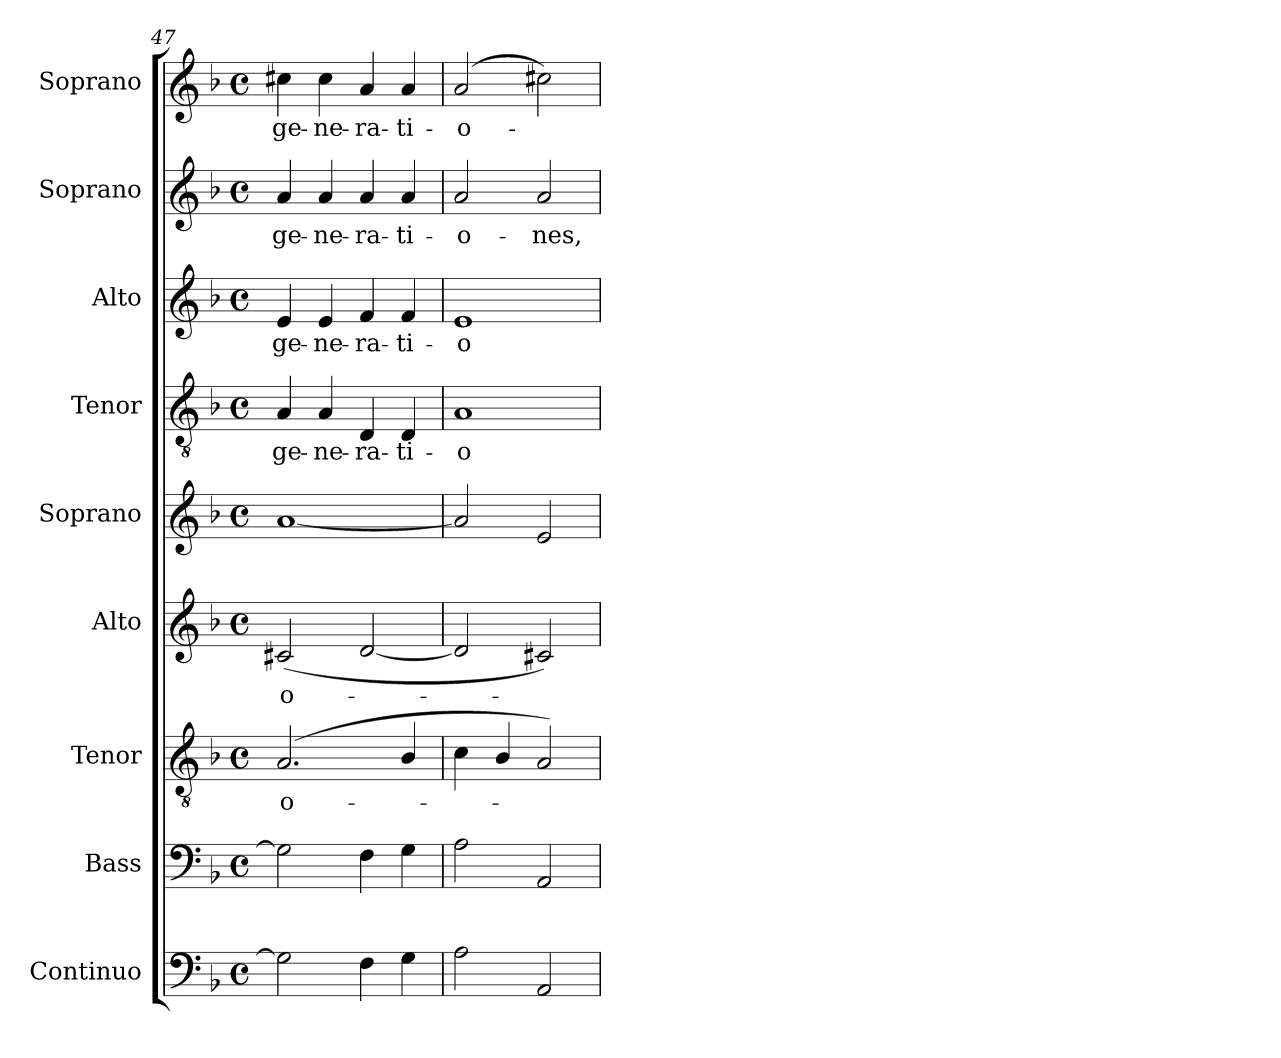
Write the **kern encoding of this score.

**kern	**kern	**kern	**text	**kern	**text	**kern	**kern	**text	**kern	**text	**kern	**text	**kern	**text
*part9	*part8	*part7	*part7	*part6	*part6	*part5	*part4	*part4	*part3	*part3	*part2	*part2	*part1	*part1
*staff9	*staff8	*staff7	*staff7	*staff6	*staff6	*staff5	*staff4	*staff4	*staff3	*staff3	*staff2	*staff2	*staff1	*staff1
*I"Continuo	*I"Bass	*I"Tenor	*	*I"Alto	*	*I"Soprano	*I"Tenor	*	*I"Alto	*	*I"Soprano	*	*I"Soprano	*
*I'Cont.	*I'B.	*I'T.	*	*I'A.	*	*I'S.	*I'T.	*	*I'A.	*	*I'S.	*	*I'S.	*
*clefF4	*clefF4	*clefGv2	*	*clefG2	*	*clefG2	*clefGv2	*	*clefG2	*	*clefG2	*	*clefG2	*
*	*	*ITrd7c12	*	*	*	*	*ITrd7c12	*	*	*	*	*	*	*
*k[b-]	*k[b-]	*k[b-]	*	*k[b-]	*	*k[b-]	*k[b-]	*	*k[b-]	*	*k[b-]	*	*k[b-]	*
*F:	*F:	*F:	*	*F:	*	*F:	*F:	*	*F:	*	*F:	*	*F:	*
*M4/4	*M4/4	*M4/4	*	*M4/4	*	*M4/4	*M4/4	*	*M4/4	*	*M4/4	*	*M4/4	*
*met(c)	*met(c)	*met(c)	*	*met(c)	*	*met(c)	*met(c)	*	*met(c)	*	*met(c)	*	*met(c)	*
=47	=47	=47	=47	=47	=47	=47	=47	=47	=47	=47	=47	=47	=47	=47
!	!	!	!LO:LY:b:color=#000000	!	!	!	!	!	!	!	!	!	!	!
!	!	!	!	!	!LO:LY:b:color=#000000	!	!	!	!	!	!	!	!	!
!	!	!	!	!	!	!	!	!LO:LY:b:color=#000000	!	!	!	!	!	!
!	!	!	!	!	!	!	!	!	!	!LO:LY:b:color=#000000	!	!	!	!
!	!	!	!	!	!	!	!	!	!	!	!	!LO:LY:b:color=#000000	!	!
!	!	!	!	!	!	!	!	!	!	!	!	!	!	!LO:LY:b:color=#000000
2Gi\]	2Gi\]	(2.AAi/	-o-	(2c#Xi/	-o-	[<1ai	4AAi/	ge-	4ei/	ge-	4ai/	ge-	4cc#Xi\	ge-
!	!	!	!	!	!	!	!	!LO:LY:b:color=#000000	!	!	!	!	!	!
!	!	!	!	!	!	!	!	!	!	!LO:LY:b:color=#000000	!	!	!	!
!	!	!	!	!	!	!	!	!	!	!	!	!LO:LY:b:color=#000000	!	!
!	!	!	!	!	!	!	!	!	!	!	!	!	!	!LO:LY:b:color=#000000
.	.	.	.	.	.	.	4AAi/	-ne-	4ei/	-ne-	4ai/	-ne-	4cc#i\	-ne-
!	!	!	!	!	!	!	!	!LO:LY:b:color=#000000	!	!	!	!	!	!
!	!	!	!	!	!	!	!	!	!	!LO:LY:b:color=#000000	!	!	!	!
!	!	!	!	!	!	!	!	!	!	!	!	!LO:LY:b:color=#000000	!	!
!	!	!	!	!	!	!	!	!	!	!	!	!	!	!LO:LY:b:color=#000000
4Fi\	4Fi\	.	.	[<2di/	.	.	4DDi/	-ra-	4fi/	-ra-	4ai/	-ra-	4ai/	-ra-
!	!	!	!	!	!	!	!	!LO:LY:b:color=#000000	!	!	!	!	!	!
!	!	!	!	!	!	!	!	!	!	!LO:LY:b:color=#000000	!	!	!	!
!	!	!	!	!	!	!	!	!	!	!	!	!LO:LY:b:color=#000000	!	!
!	!	!	!	!	!	!	!	!	!	!	!	!	!	!LO:LY:b:color=#000000
4Gi\	4Gi\	4BB-i/	.	.	.	.	4DDi/	-ti-	4fi/	-ti-	4ai/	-ti-	4ai/	-ti-
=48	=48	=48	=48	=48	=48	=48	=48	=48	=48	=48	=48	=48	=48	=48
!	!	!	!	!	!	!	!	!LO:LY:b:color=#000000	!	!	!	!	!	!
!	!	!	!	!	!	!	!	!	!	!LO:LY:b:color=#000000	!	!	!	!
!	!	!	!	!	!	!	!	!	!	!	!	!LO:LY:b:color=#000000	!	!
!	!	!	!	!	!	!	!	!	!	!	!	!	!	!LO:LY:b:color=#000000
2Ai\	2Ai\	4Ci\	.	2di/]	.	2ai/]	1AAi	-o-	1ei	-o-	2ai/	-o-	(2ai/	-o-
.	.	4BB-i/	.	.	.	.	.	.	.	.	.	.	.	.
!	!	!	!	!	!	!	!	!	!	!	!	!LO:LY:b:color=#000000	!	!
2AAi/	2AAi/	2AAi/)	.	2c#Xi/)	.	2ei/	.	.	.	.	2ai/	-nes,	2cc#Xi\)	.
=	=	=	=	=	=	=	=	=	=	=	=	=	=	=
*-	*-	*-	*-	*-	*-	*-	*-	*-	*-	*-	*-	*-	*-	*-
